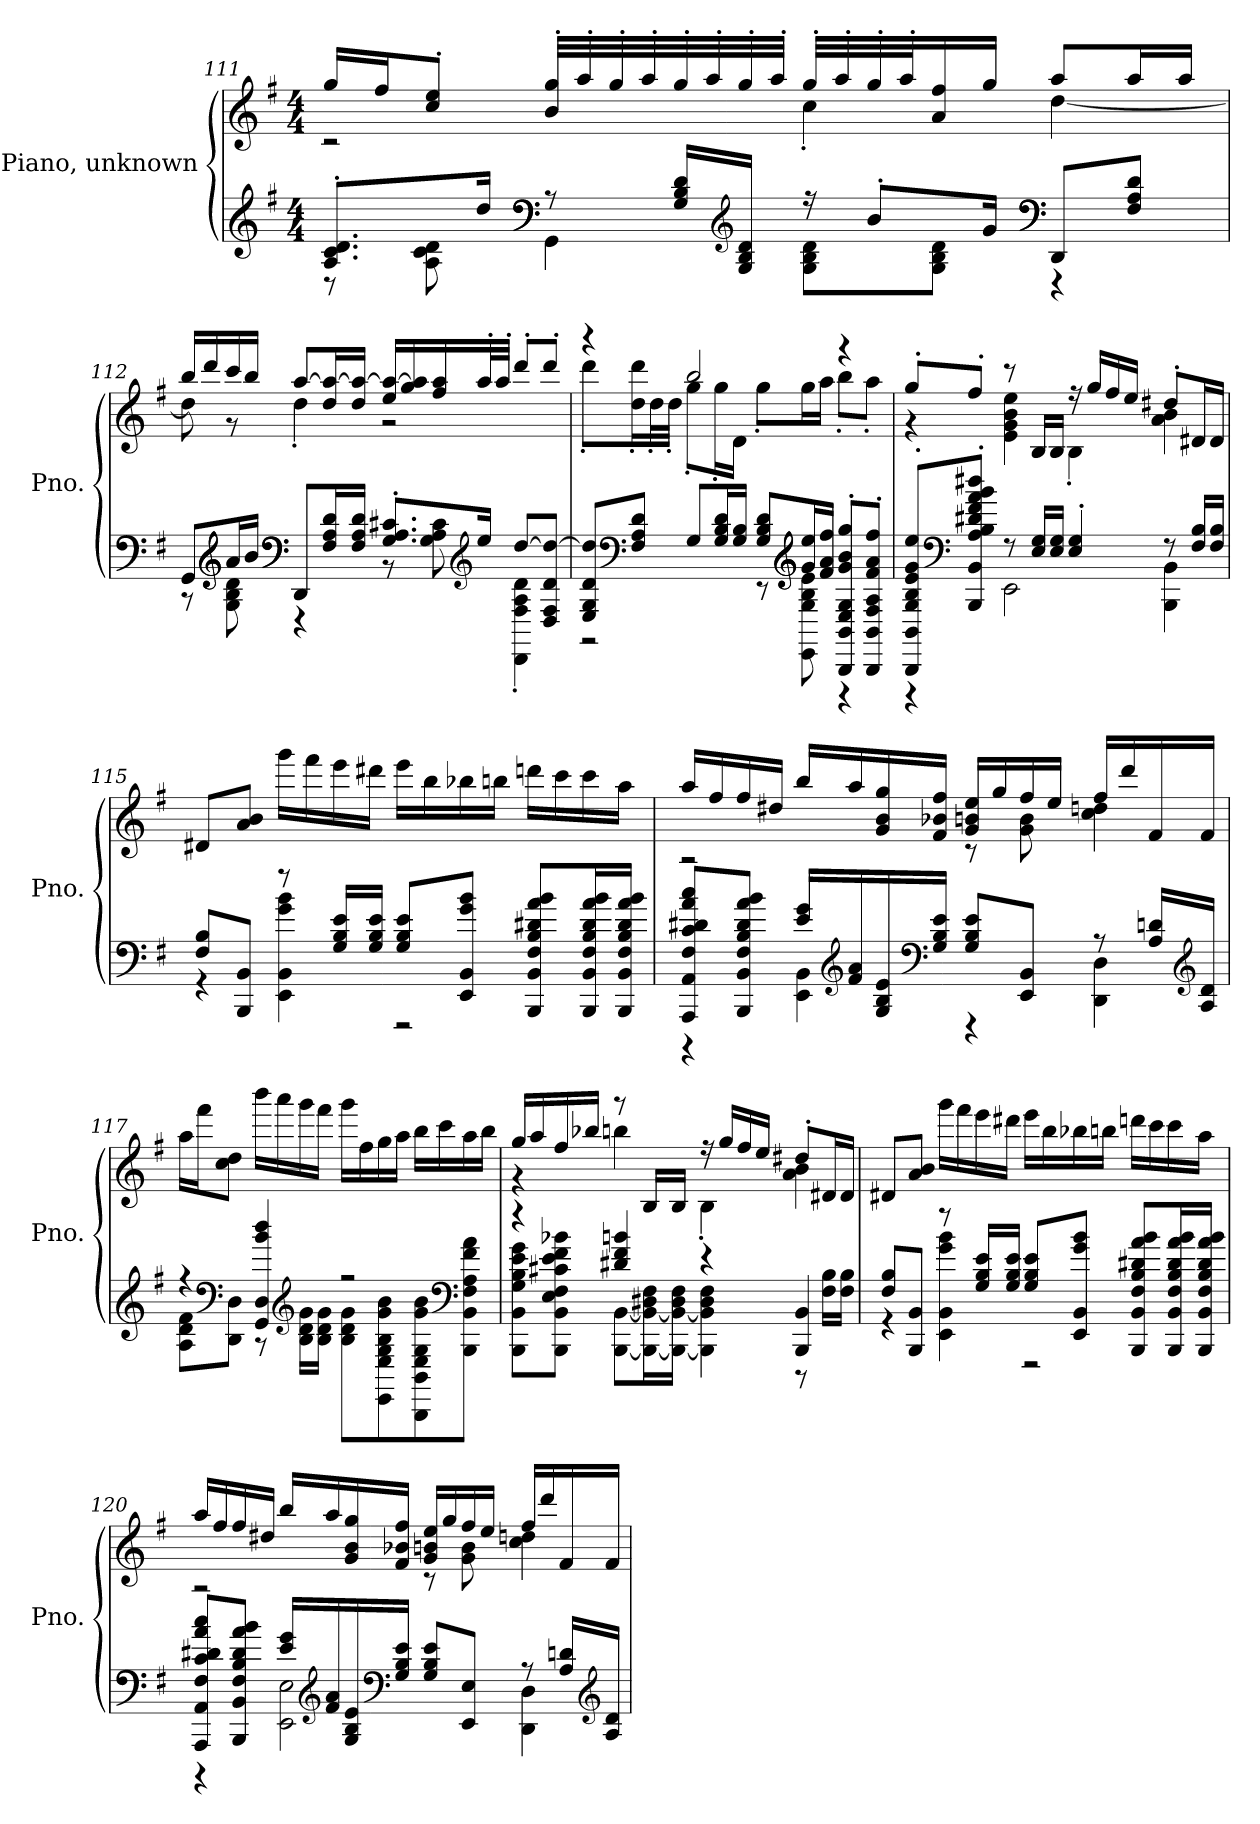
**kern	**kern
*part1	*part1
*staff2	*staff1
*I"Piano, unknown	*
*I'Pno.	*
!!LO:PB:g=z
*clefG2	*clefG2
*k[f#]	*k[f#]
*M4/4	*M4/4
=111	=111
*^	*^
8.A/' 8.c/' 8.d/'L	8r	16gg/LL	2r
.	.	16ff#/J	.
.	8A\ 8c\ 8d\	8cc/' 8ee/'J	.
16dd/Jk	.	.	.
*clefF4	*	*	*
8r	4GG\	32b/' 32gg/'LLL	.
.	.	32aa'/	.
.	.	32gg'/	.
.	.	32aa'/	.
16G/ 16B/ 16d/LL	.	32gg'/	.
.	.	32aa'/	.
*clefG2	*	*	*
16G/ 16B/ 16d/JJ	.	32gg'/	.
.	.	32aa'/JJJ	.
16r	8G\ 8B\ 8d\L	32gg'/LLL	4cc'\
.	.	32aa'/	.
8b'/L	.	32gg'/	.
.	.	32aa'/J	.
.	8G\ 8B\ 8d\J	16a/ 16ff#/	.
16g/Jk	.	16gg/JJ	.
*clefF4	*	*	*
8DD/L	4r	8aa/L	[4dd\
8F#/ 8A/ 8d/J	.	16aa/L	.
.	.	16aa/JJ	.
!!LO:LB:g=z	!!
=112	=112	=112	=112
8GG/L	8r	16bb/LL	8dd\]
.	.	16ddd/	.
*clefG2	*	*	*
16a/L	8G\ 8B\ 8d\	16ccc/	8r
16b/JJ	.	16bb/JJ	.
*clefF4	*	*	*
8DD/L	4r	[8aa/L	4dd'\
16F#/ 16A/ 16d/L	.	16dd/ 16aa/_L	.
16F#/ 16A/ 16d/JJ	.	16dd/ 16aa/_JJ	.
8.G/' 8.A/' 8.c#X/'L	8r	16ee/ 16aa/_LL	2r
.	.	16gg/ 16aa/]	.
.	8G\ 8A\ 8c#\	16ff#/ 16aa/	.
*clefG2	*	*	*
16ee/Jk	.	32aa'/L	.
.	.	32aa'/JJJ	.
[8dd/L	4DD\' 4F#\' 4A\' 4d\'	8ddd'/L	.
8D/ 8F#/ 8d/ 8dd/_J	.	8ddd'/J	.
=113	=113	=113	=113
8E/ 8G/ 8d/ 8dd/]L	2r	4r	8ddd'\L
*clefF4	*	*	*
8F#/ 8A/ 8d/J	.	.	16dd\' 16ddd\'L
.	.	.	32dd'\L
.	.	.	32dd'\JJJ
8G/L	.	2bb/	8gg'\L
16G/ 16B/ 16d/L	.	.	16gg'\L
16G/ 16B/JJ	.	.	16d\JJ
8G/ 8B/ 8d/L	8r	.	8gg'\L
*clefG2	*	*	*
16g/ 16ee/L	8EE\ 8G\ 8B\ 8e\	.	16gg\L
16f#/ 16a/ 16ff#/JJ	.	.	16aa\JJ
8BBB/' 8BB/' 8E/' 8G/' 8g/' 8b/' 8gg/'L	4r	4r	8bb'\L
8BBB/' 8BB/' 8F#/' 8A/' 8f#/' 8a/' 8ff#/'J	.	.	8aa'\J
!!LO:LB:g=z	!!
=114	=114	=114	=114
8BBB/' 8BB/' 8G/' 8B/' 8e/' 8g/' 8ee/'L	4r	8gg'/L	4r
*clefF4	*	*	*
8BBB/' 8BB/' 8A/' 8B/' 8d#X/' 8f#/' 8a/' 8b/' 8dd#X/'J	.	8ff#'/J	.
8r	2EE\	8r	4e\ 4g\ 4b\ 4ee\
16E/ 16G/LL	.	16B/LL	.
16E/ 16G/JJ	.	16B/JJ	.
4E/' 4G/'	.	16r	4B'\
.	.	16gg/LL	.
.	.	16ff#/	.
.	.	16ee/JJ	.
8r	4BBB\ 4BB\	8dd#X'/L	4a\ 4b\
16F#/ 16B/LL	.	16d#X/L	.
16F#/ 16B/JJ	.	16d#/JJ	.
*	*	*v	*v
=115	=115	=115
8F#/ 8B/L	4r	8d#X/L
8BBB/ 8BB/J	.	8a/ 8b/J
8r	4EE\ 4BB\ 4g\ 4b\	16ggg\LL
.	.	16fff#\
16G/ 16B/ 16e/LL	.	16eee\
16G/ 16B/ 16e/JJ	.	16ddd#X\JJ
8G/ 8B/ 8e/L	2r	16eee\LL
.	.	16bb\
8EE/ 8BB/ 8g/ 8b/J	.	16bb-X\
.	.	16bbn\JJ
8BBB/ 8BB/ 8F#/ 8B/ 8d#X/ 8a/ 8b/L	.	16dddn\LL
.	.	16ccc\
16BBB/ 16BB/ 16F#/ 16B/ 16d#/ 16a/ 16b/L	.	16ccc\
16BBB/ 16BB/ 16F#/ 16B/ 16d#/ 16a/ 16b/JJ	.	16aa\JJ
!!LO:LB:g=z
=116	=116	=116
*	*	*^
8AAA/ 8AA/ 8F#/ 8c/ 8d#X/ 8a/ 8cc/L	4r	16aa/LL	2r
.	.	16ff#/	.
8BBB/ 8BB/ 8F#/ 8B/ 8d#/ 8a/ 8b/J	.	16ff#/	.
.	.	16dd#X/JJ	.
16e/ 16g/LL	4EE\ 4BB\	16bb/LL	.
*clefG2	*	*	*
16f#/ 16a/	.	16aa/	.
16G/ 16B/ 16e/	.	16g/ 16b/ 16gg/	.
*clefF4	*	*	*
16G/ 16B/ 16e/JJ	.	16f#/ 16b-X/ 16ff#/JJ	.
8G/ 8B/ 8e/L	4r	16g/ 16bn/ 16ee/LL	8r
.	.	16gg/	.
8EE/ 8BB/J	.	16ff#/	8g\ 8b\
.	.	16ee/JJ	.
8r	4DD\ 4D\	16ff#/LL	4cc\ 4ddn\
.	.	16ddd/	.
16A/ 16dn/LL	.	16f#/	.
*clefG2	*	*	*
16A/ 16d/JJ	.	16f#/JJ	.
*	*	*v	*v
=117	=117	=117
4r	8A\ 8d\ 8f#\L	16aa\LL
.	.	16fff#\J
*clefF4	*	*
.	8DD\ 8D\J	8cc\ 8dd\J
4GG/ 4D/ 4b/ 4dd/	8r	16bbb\LL
.	.	16aaa\
*clefG2	*	*
.	16B\ 16d\ 16g\LL	16ggg\
.	16B\ 16d\ 16g\JJ	16fff#\JJ
2r	8B\ 8d\ 8g\L	16ggg\LL
.	.	16ff#\
.	8EE\ 8E\ 8G\ 8B\ 8g\ 8b\	16gg\
.	.	16aa\JJ
.	8BBB\ 8BB\ 8E\ 8G\ 8g\ 8b\	16bb\LL
.	.	16ccc\
*clefF4	*	*
.	8BBB\ 8BB\ 8F#\ 8A\ 8f#\ 8a\J	16aa\
.	.	16bb\JJ
!!LO:LB:g=z
=118	=118	=118
*	*	*^
4r	8BBB\ 8BB\ 8G\ 8B\ 8e\ 8g\L	16gg/LL	4r
.	.	16aa/	.
.	8BBB\ 8BB\ 8E\ 8F#\ 8c#X\ 8e\ 8f#\ 8b-X\J	16ff#/	.
.	.	16bb-X/JJ	.
4d#X/ 4f#/ 4bn/	[8BBB\ [8BB\L	8r	4bbn\
.	16BBB\_ 16BB\_ 16D#X\ 16F#\L	16B/LL	.
.	16BBB\_ 16BB\_ 16D#\ 16F#\JJ	16B/JJ	.
4r	4BBB\] 4BB\] 4D#\ 4F#\	16r	4B'\
.	.	16gg/LL	.
.	.	16ff#/	.
.	.	16ee/JJ	.
4BBB/ 4BB/	8r	8dd#X'/L	4a\ 4b\
.	16F#\ 16B\LL	16d#X/L	.
.	16F#\ 16B\JJ	16d#/JJ	.
*	*	*v	*v
=119	=119	=119
8F#/ 8B/L	4r	8d#X/L
8BBB/ 8BB/J	.	8a/ 8b/J
8r	4EE\ 4BB\ 4g\ 4b\	16ggg\LL
.	.	16fff#\
16G/ 16B/ 16e/LL	.	16eee\
16G/ 16B/ 16e/JJ	.	16ddd#X\JJ
8G/ 8B/ 8e/L	2r	16eee\LL
.	.	16bb\
8EE/ 8BB/ 8g/ 8b/J	.	16bb-X\
.	.	16bbn\JJ
8BBB/ 8BB/ 8F#/ 8B/ 8d#X/ 8a/ 8b/L	.	16dddn\LL
.	.	16ccc\
16BBB/ 16BB/ 16F#/ 16B/ 16d#/ 16a/ 16b/L	.	16ccc\
16BBB/ 16BB/ 16F#/ 16B/ 16d#/ 16a/ 16b/JJ	.	16aa\JJ
!!LO:LB:g=z
=120	=120	=120
*	*	*^
8AAA/ 8AA/ 8F#/ 8c/ 8d#X/ 8a/ 8cc/L	4r	16aa/LL	2r
.	.	16ff#/	.
8BBB/ 8BB/ 8F#/ 8B/ 8d#/ 8a/ 8b/J	.	16ff#/	.
.	.	16dd#X/JJ	.
16e/ 16g/LL	2EE\ 2E\	16bb/LL	.
*clefG2	*	*	*
16f#/ 16a/	.	16aa/	.
16G/ 16B/ 16e/	.	16g/ 16b/ 16gg/	.
*clefF4	*	*	*
16G/ 16B/ 16e/JJ	.	16f#/ 16b-X/ 16ff#/JJ	.
8G/ 8B/ 8e/L	.	16g/ 16bn/ 16ee/LL	8r
.	.	16gg/	.
8EE/ 8E/J	.	16ff#/	8g\ 8b\
.	.	16ee/JJ	.
8r	4DD\ 4D\	16ff#/LL	4cc\ 4ddn\
.	.	16ddd/	.
16A/ 16dn/LL	.	16f#/	.
*clefG2	*	*	*
16A/ 16d/JJ	.	16f#/JJ	.
*v	*v	*	*
*	*v	*v
=	=
*-	*-
